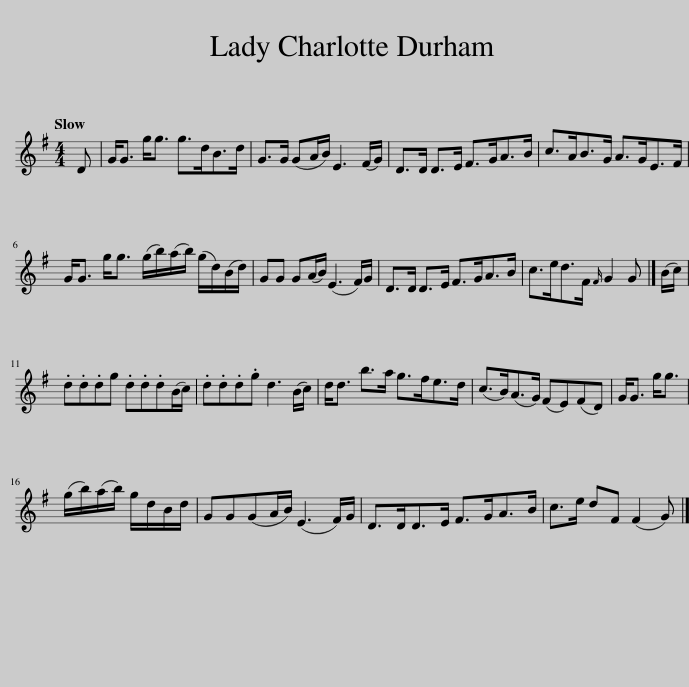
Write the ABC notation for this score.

X:1
L:1/8
Q:1/4=120
M:4/4
I:linebreak $
K:G
V:1 treble
V:1
 D | G<G g<g g>dB>d | G>G (GA/B/) E3 (F/G/) | D>D D>E F>GA>B | c>AB>G A>GE>F |$ %5
 G<G g<g (g/b/)(a/b/) (g/d/)(B/d/) | GG G(A/B/) (E3 F/)G/ | D>D D>E F>GA>B | c>ed>F{F} G2 G |] (B/c/) |$ %10
 .d.d.dg .d.d.d(B/c/) | .d.d.d.g d3 (B/c/) | d<d b>a g>fe>d | (c>B)(A>G) (FE)(FD) | G<G g<g |$ %15
 (g/b/)(a/b/) g/d/B/d/ | GG(GA/B/) (E3 F/)G/ | D>DD>E F>GA>B | c>e dF (F2 G) |] %19
